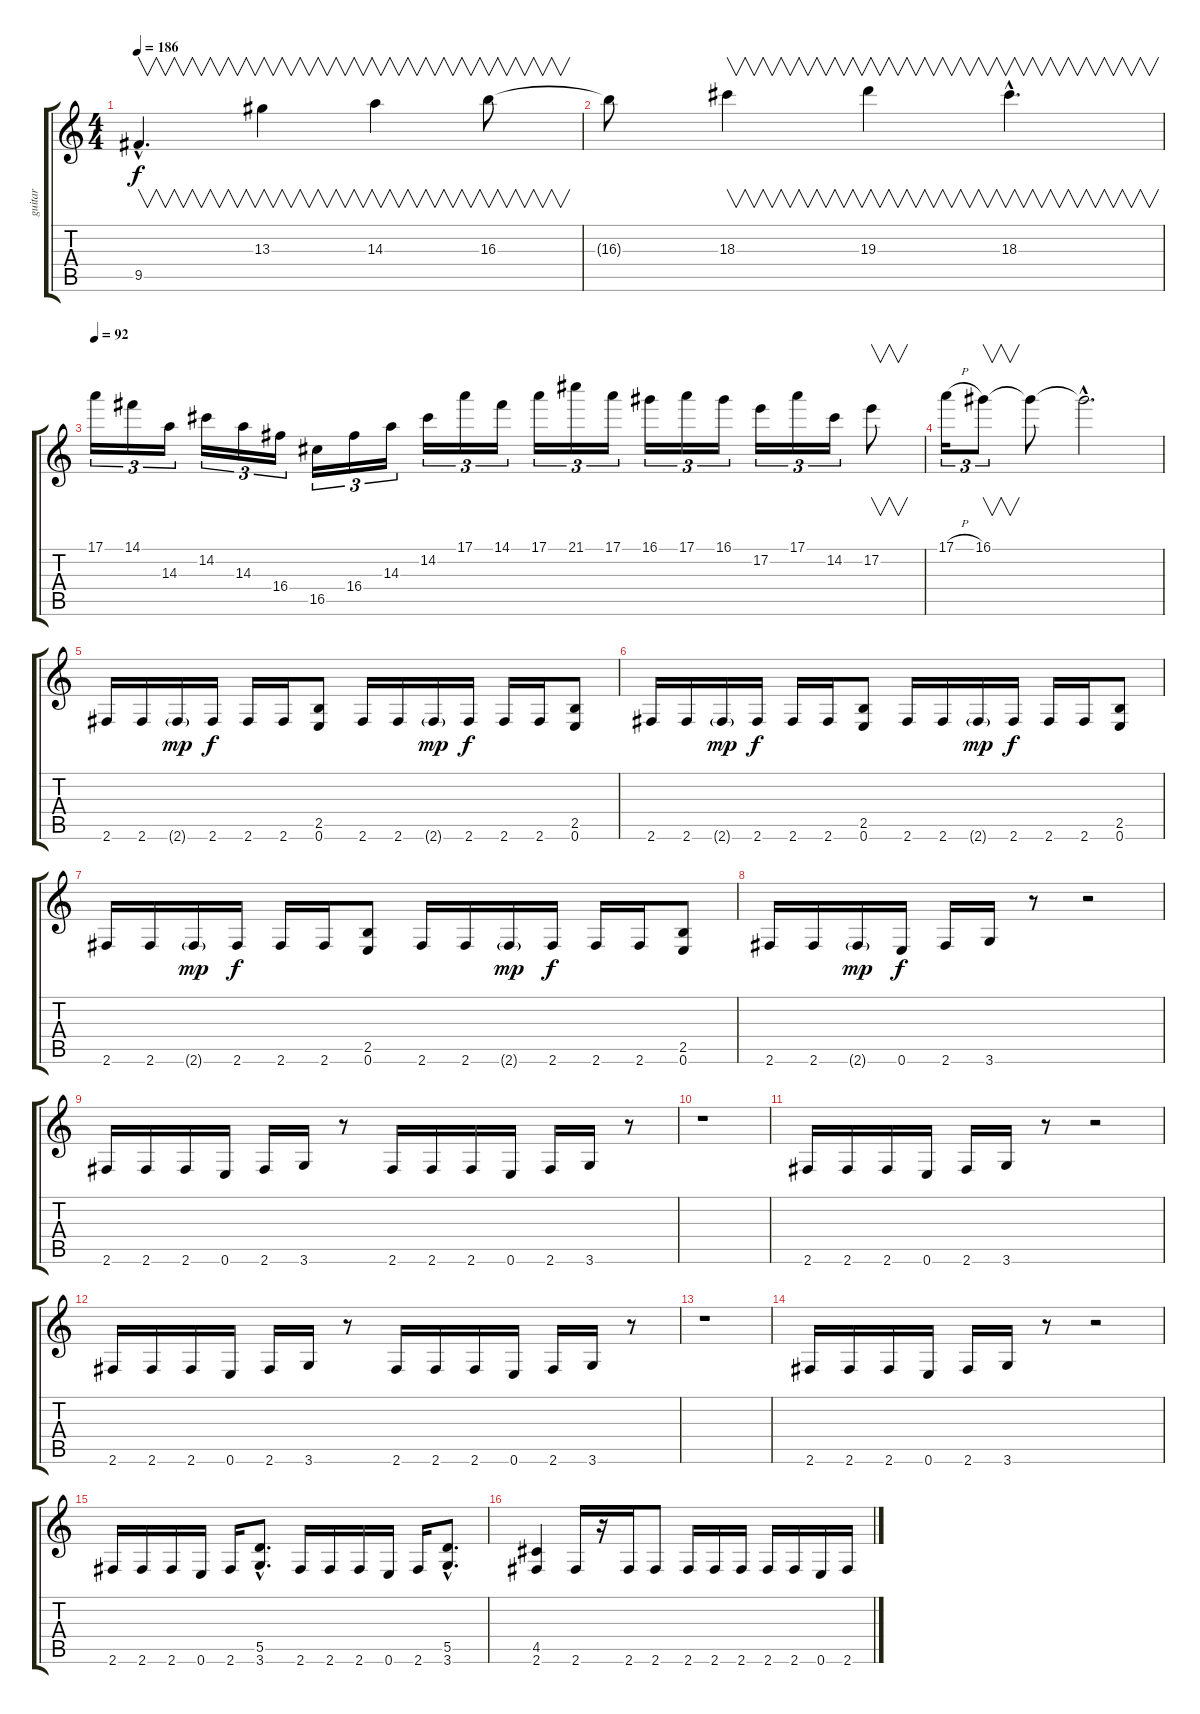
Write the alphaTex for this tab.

\track ("guitar" "guitar") {instrument overdrivenguitar}
\staff {score tabs}
\tuning (E4 B3 G3 D3 A2 E2) {hide}
\ts (4 4)
\tempo 186
\clef g2
\ks c
9.5{hac}.4{v d dy f} 13.3.4{v} 14.3.4{v} 16.3.8{v} |
16.3{t}.8 18.3.4{v} 19.3.4{v} 18.3{hac}.4{v d} |
\tempo 92
17.1.16{tu (3 2) volume 16 balance 8} 14.1.16{tu (3 2)} 14.3.16{tu (3 2)} 14.2.16{tu (3 2)} 14.3.16{tu (3 2)} 16.4.16{tu (3 2)} 16.5.16{tu (3 2)} 16.4.16{tu (3 2)} 14.3.16{tu (3 2)} 14.2.16{tu (3 2)} 17.1.16{tu (3 2)} 14.1.16{tu (3 2)} 17.1.16{tu (3 2)} 21.1.16{tu (3 2)} 17.1.16{tu (3 2)} 16.1.16{tu (3 2)} 17.1.16{tu (3 2)} 16.1.16{tu (3 2)} 17.2.16{tu (3 2)} 17.1.16{tu (3 2)} 14.2.16{tu (3 2)} 17.2.8{v} |
17.1{h}.16{tu (3 2)} 16.1.8{v tu (3 2)} 16.1{t}.8 16.1{hac t}.2{d} |
2.6.16{volume 13 balance 0} 2.6.16 2.6{g}.16{dy mp} 2.6.16{dy f} 2.6.16 2.6.16 (2.5 0.6).8 2.6.16 2.6.16 2.6{g}.16{dy mp} 2.6.16{dy f} 2.6.16 2.6.16 (2.5 0.6).8 |
2.6.16 2.6.16 2.6{g}.16{dy mp} 2.6.16{dy f} 2.6.16 2.6.16 (2.5 0.6).8 2.6.16 2.6.16 2.6{g}.16{dy mp} 2.6.16{dy f} 2.6.16 2.6.16 (2.5 0.6).8 |
2.6.16 2.6.16 2.6{g}.16{dy mp} 2.6.16{dy f} 2.6.16 2.6.16 (2.5 0.6).8 2.6.16 2.6.16 2.6{g}.16{dy mp} 2.6.16{dy f} 2.6.16 2.6.16 (2.5 0.6).8 |
2.6.16 2.6.16 2.6{g}.16{dy mp} 0.6.16{dy f} 2.6.16 3.6.16 r.8 r.2 |
2.6.16 2.6.16 2.6.16 0.6.16 2.6.16 3.6.16 r.8 2.6.16 2.6.16 2.6.16 0.6.16 2.6.16 3.6.16 r.8 |
r.1 |
2.6.16 2.6.16 2.6.16 0.6.16 2.6.16 3.6.16 r.8 r.2 |
2.6.16 2.6.16 2.6.16 0.6.16 2.6.16 3.6.16 r.8 2.6.16 2.6.16 2.6.16 0.6.16 2.6.16 3.6.16 r.8 |
r.1 |
2.6.16 2.6.16 2.6.16 0.6.16 2.6.16 3.6.16 r.8 r.2 |
2.6.16 2.6.16 2.6.16 0.6.16 2.6.16 (5.5{hac} 3.6{hac}).8{d} 2.6.16 2.6.16 2.6.16 0.6.16 2.6.16 (5.5{hac} 3.6{hac}).8{d} |
(4.5 2.6).4 2.6.16 r.16 2.6.16 2.6.8 2.6.16 2.6.16 2.6.16 2.6.16 2.6.16 0.6.16 2.6.16
